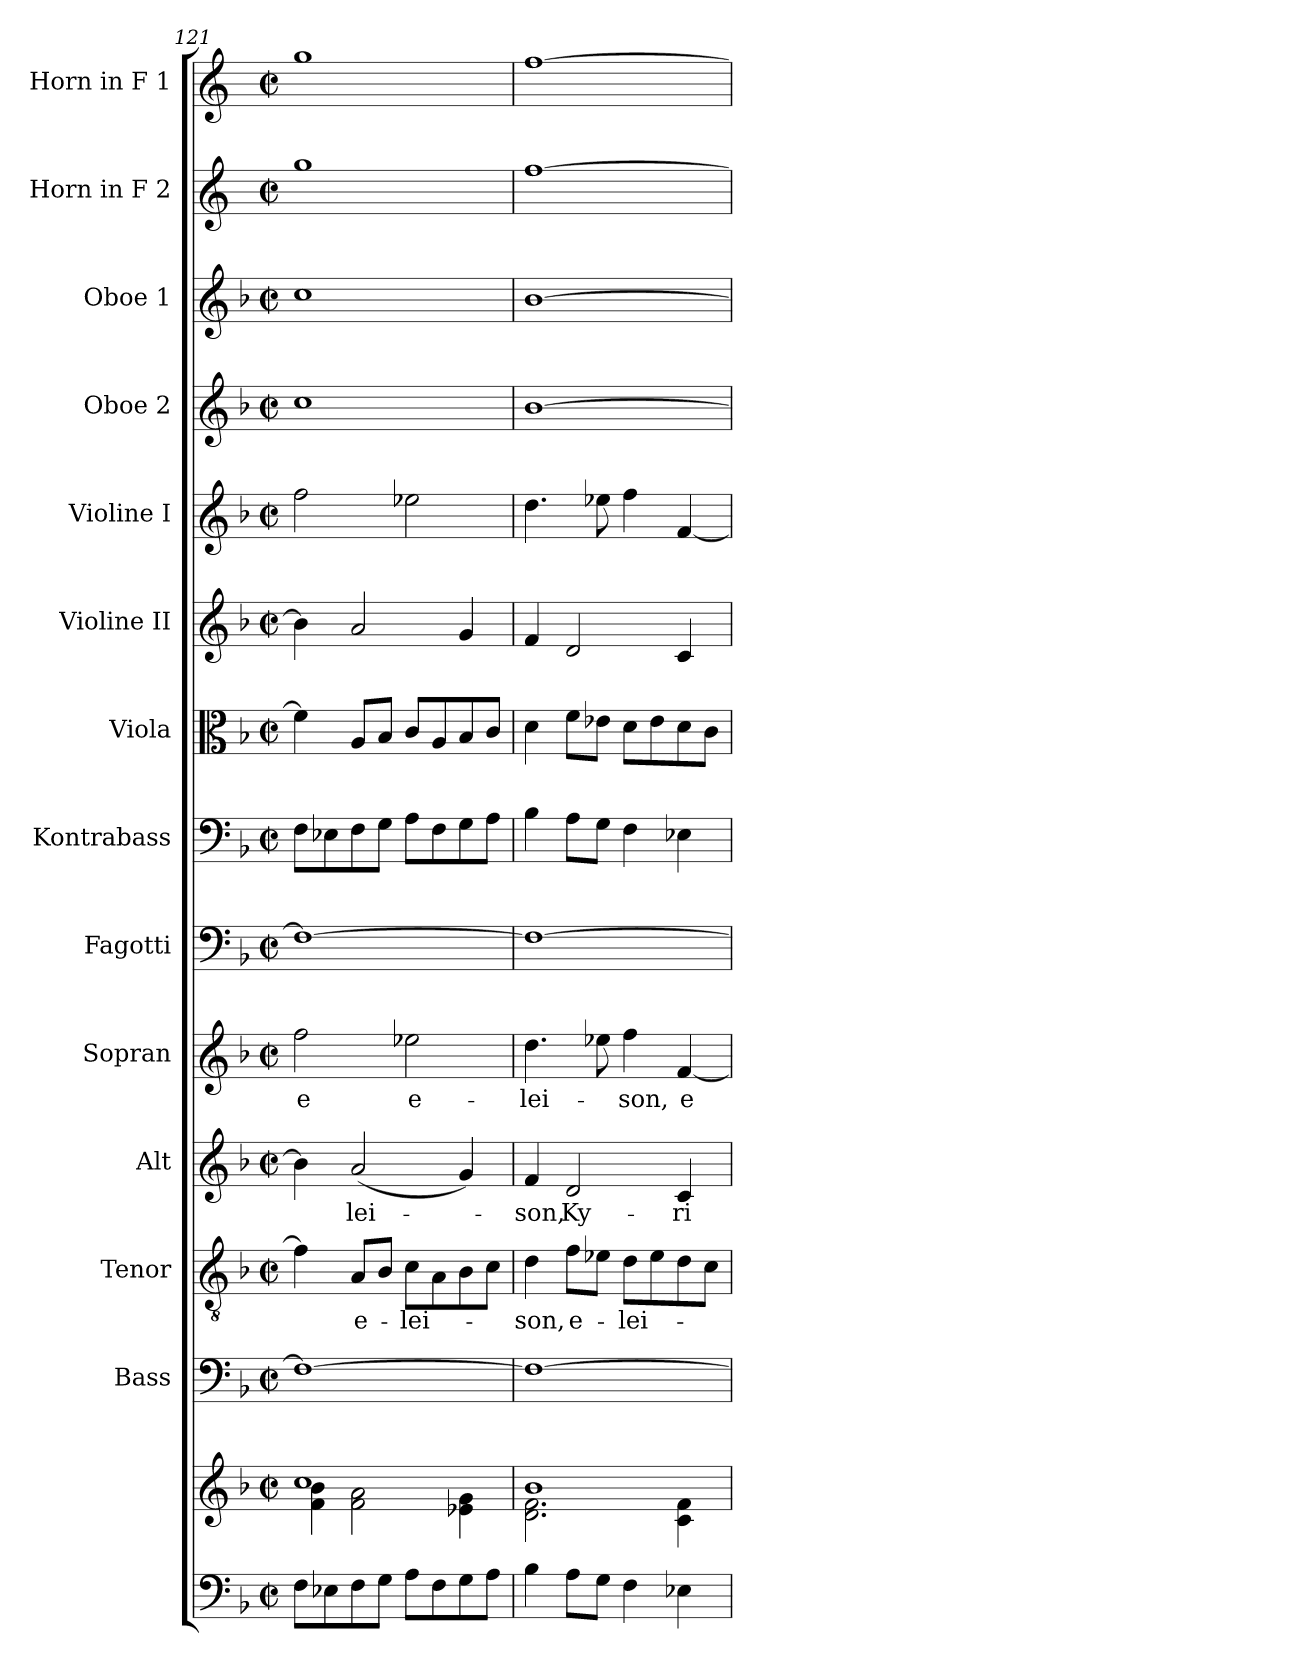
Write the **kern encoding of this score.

**kern	**kern	**kern	**kern	**text	**kern	**text	**kern	**text	**kern	**kern	**kern	**kern	**kern	**kern	**kern	**kern	**kern
*part14	*part14	*part13	*part12	*part12	*part11	*part11	*part10	*part10	*part9	*part8	*part7	*part6	*part5	*part4	*part3	*part2	*part1
*staff15	*staff14	*staff13	*staff12	*staff12	*staff11	*staff11	*staff10	*staff10	*staff9	*staff8	*staff7	*staff6	*staff5	*staff4	*staff3	*staff2	*staff1
*	*	*I"Bass	*I"Tenor	*	*I"Alt	*	*I"Sopran	*	*I"Fagotti	*I"Kontrabass	*I"Viola	*I"Violine II	*I"Violine I	*I"Oboe 2	*I"Oboe 1	*I"Horn in F 2	*I"Horn in F 1
*	*	*I'B.	*I'T.	*	*I'A.	*	*I'S.	*	*I'Fg.	*I'Kb.	*I'Vla.	*I'Vl. II	*I'Vl. I	*I'Ob. 2	*I'Ob. 1	*	*
*clefF4	*clefG2	*clefF4	*clefGv2	*	*clefG2	*	*clefG2	*	*clefF4	*clefF4	*clefC3	*clefG2	*clefG2	*clefG2	*clefG2	*clefG2	*clefG2
*	*	*	*	*	*	*	*	*	*	*ITrd7c12	*	*	*	*	*	*ITrd4c7	*ITrd4c7
*k[b-]	*k[b-]	*k[b-]	*k[b-]	*	*k[b-]	*	*k[b-]	*	*k[b-]	*k[b-]	*k[b-]	*k[b-]	*k[b-]	*k[b-]	*k[b-]	*k[b-]	*k[b-]
*F:	*F:	*F:	*F:	*	*F:	*	*F:	*	*F:	*F:	*F:	*F:	*F:	*F:	*F:	*F:	*F:
*M2/2	*M2/2	*M2/2	*M2/2	*	*M2/2	*	*M2/2	*	*M2/2	*M2/2	*M2/2	*M2/2	*M2/2	*M2/2	*M2/2	*M2/2	*M2/2
*met(c|)	*met(c|)	*met(c|)	*met(c|)	*	*met(c|)	*	*met(c|)	*	*met(c|)	*met(c|)	*met(c|)	*met(c|)	*met(c|)	*met(c|)	*met(c|)	*met(c|)	*met(c|)
=121	=121	=121	=121	=121	=121	=121	=121	=121	=121	=121	=121	=121	=121	=121	=121	=121	=121
*	*^	*	*	*	*	*	*	*	*	*	*	*	*	*	*	*	*
!	!	!	!	!	!	!	!	!	!LO:LY:b	!	!	!	!	!	!	!	!	!
8F\L	1cc	4f\ 4b-\	1F_	4f\]	.	4b-\]	.	2ff\	-e	1F_	8FF\L	4f\]	4b-\]	2ff\	1cc	1cc	1cc	1cc
8E-X\	.	.	.	.	.	.	.	.	.	.	8EE-X\	.	.	.	.	.	.	.
!	!	!	!	!	!LO:LY:b	!	!LO:LY:b	!	!	!	!	!	!	!	!	!	!	!
8F\	.	2f\ 2a\	.	8A/L	e-	(<2a/	-lei-	.	.	.	8FF\	8A/L	2a/	.	.	.	.	.
8G\J	.	.	.	8B-/J	.	.	.	.	.	.	8GG\J	8B-/J	.	.	.	.	.	.
!	!	!	!	!	!LO:LY:b	!	!	!	!LO:LY:b	!	!	!	!	!	!	!	!	!
8A\L	.	.	.	8c\L	-lei-	.	.	2ee-X\	e-	.	8AA\L	8c/L	.	2ee-X\	.	.	.	.
8F\	.	.	.	8A\	.	.	.	.	.	.	8FF\	8A/	.	.	.	.	.	.
8G\	.	4e-X\ 4g\	.	8B-\	.	4g/)	.	.	.	.	8GG\	8B-/	4g/	.	.	.	.	.
8A\J	.	.	.	8c\J	.	.	.	.	.	.	8AA\J	8c/J	.	.	.	.	.	.
=122	=122	=122	=122	=122	=122	=122	=122	=122	=122	=122	=122	=122	=122	=122	=122	=122	=122	=122
!	!	!	!	!	!LO:LY:b	!	!LO:LY:b	!	!LO:LY:b	!	!	!	!	!	!	!	!	!
4B-\	1b-	2.d\ 2.f\	1F_	4d\	-son,	4f/	-son,	4.dd\	-lei-	1F_	4BB-\	4d\	4f/	4.dd\	[1b-	[1b-	[1b-	[1b-
!	!	!	!	!	!LO:LY:b	!	!LO:LY:b	!	!	!	!	!	!	!	!	!	!	!
8A\L	.	.	.	8f\L	e-	2d/	Ky-	.	.	.	8AA\L	8f\L	2d/	.	.	.	.	.
8G\J	.	.	.	8e-X\J	.	.	.	8ee-X\	.	.	8GG\J	8e-X\J	.	8ee-X\	.	.	.	.
!	!	!	!	!	!LO:LY:b	!	!	!	!LO:LY:b	!	!	!	!	!	!	!	!	!
4F\	.	.	.	8d\L	-lei-	.	.	4ff\	-son,	.	4FF\	8d\L	.	4ff\	.	.	.	.
.	.	.	.	8e-\	.	.	.	.	.	.	.	8e-\	.	.	.	.	.	.
!	!	!	!	!	!	!	!LO:LY:b	!	!LO:LY:b	!	!	!	!	!	!	!	!	!
4E-X\	.	4c\ 4f\	.	8d\	.	4c/	-ri-	[4f/	e-	.	4EE-X\	8d\	4c/	[4f/	.	.	.	.
.	.	.	.	8c\J	.	.	.	.	.	.	.	8c\J	.	.	.	.	.	.
*	*v	*v	*	*	*	*	*	*	*	*	*	*	*	*	*	*	*	*
=	=	=	=	=	=	=	=	=	=	=	=	=	=	=	=	=	=
*-	*-	*-	*-	*-	*-	*-	*-	*-	*-	*-	*-	*-	*-	*-	*-	*-	*-
